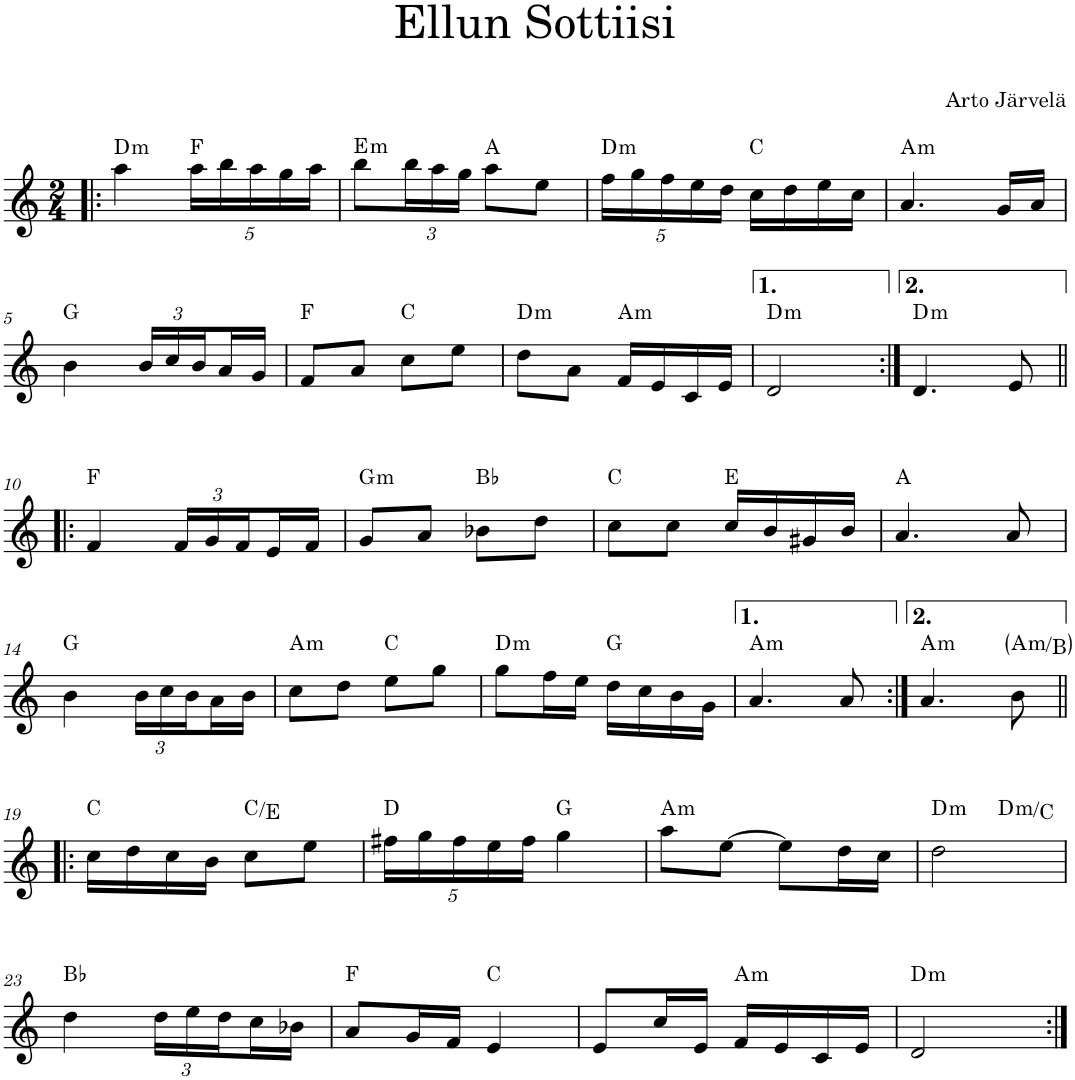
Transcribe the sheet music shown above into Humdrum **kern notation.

**kern	**harte
*part1	*part1
*staff1	*
*I"Violin	*
*I'Vln.	*
*clefG2	*
*k[]	*
*M2/4	*
=1!|:	=1!|:
!	!LO:H:kt=m
4aa\	D:min
*Xbrackettup	*
20aa\LL	F:maj
20bb\	.
20aa\	.
20gg\	.
20aa\JJ	.
=2	=2
!	!LO:H:kt=m
8bb\L	E:min
24bb\L	.
24aa\	.
24gg\JJ	.
8aa\L	A:maj
8ee\J	.
=3	=3
!	!LO:H:kt=m
20ff\LL	D:min
20gg\	.
20ff\	.
20ee\	.
20dd\JJ	.
16cc\LL	C:maj
16dd\	.
16ee\	.
16cc\JJ	.
=4	=4
!	!LO:H:kt=m
4.a/	A:min
16g/LL	.
16a/JJ	.
!!LO:LB:g=z
=5	=5
4b\	G:maj
24b/LL	.
24cc/	.
24b/	.
16a/	.
16g/JJ	.
=6	=6
8f/L	F:maj
8a/J	.
8cc\L	C:maj
8ee\J	.
=7	=7
!	!LO:H:kt=m
8dd\L	D:min
8a\J	.
!	!LO:H:kt=m
16f/LL	A:min
16e/	.
16c/	.
16e/JJ	.
=8	=8
!	!LO:H:kt=m
2d/	D:min
=9:|!	=9:|!
!	!LO:H:kt=m
4.d/	D:min
8e/	.
!!LO:LB:g=z
=10!|:	=10!|:
4f/	F:maj
24f/LL	.
24g/	.
24f/	.
16e/	.
16f/JJ	.
=11	=11
!	!LO:H:kt=m
8g/L	G:min
8a/J	.
8b-X\L	Bb:maj
8dd\J	.
=12	=12
8cc\L	C:maj
8cc\J	.
16cc/LL	E:maj
16b/	.
16g#X/	.
16b/JJ	.
=13	=13
4.a/	A:maj
8a/	.
!!LO:LB:g=z
=14	=14
4b\	G:maj
24b\LL	.
24cc\	.
24b\	.
16a\	.
16b\JJ	.
=15	=15
!	!LO:H:kt=m
8cc\L	A:min
8dd\J	.
8ee\L	C:maj
8gg\J	.
=16	=16
!	!LO:H:kt=m
8gg\L	D:min
16ff\L	.
16ee\JJ	.
16dd\LL	G:maj
16cc\	.
16b\	.
16g\JJ	.
=17	=17
!	!LO:H:kt=m
4.a/	A:min
8a/	.
=18:|!	=18:|!
!	!LO:H:kt=m
4.a/	A:min
!	!LO:H:kt=m
8b\	A:min/2
!!LO:LB:g=z
=19!|:	=19!|:
16cc\LL	C:maj
16dd\	.
16cc\	.
16b\JJ	.
8cc\L	C:maj/3
8ee\J	.
=20	=20
20ff#X\LL	D:maj
20gg\	.
20ff#\	.
20ee\	.
20ff#\JJ	.
4gg\	G:maj
=21	=21
!	!LO:H:kt=m
8aa\L	A:min
[8ee\J	.
8ee\L]	.
16dd\L	.
16cc\JJ	.
=22	=22
!	!LO:H:kt=m
*^	*
2dd\	4ryy	D:min
!	!	!LO:H:kt=m
.	4ryy	D:min/b7
*v	*v	*
!!LO:LB:g=z
=23	=23
4dd\	Bb:maj
24dd\LL	.
24ee\	.
24dd\	.
16cc\	.
16b-X\JJ	.
=24	=24
8a/L	F:maj
16g/L	.
16f/JJ	.
4e/	C:maj
=25	=25
8e/L	.
16cc/L	.
16e/JJ	.
!	!LO:H:kt=m
16f/LL	A:min
16e/	.
16c/	.
16e/JJ	.
=26	=26
!	!LO:H:kt=m
2d/	D:min
=:|!	=:|!
*-	*-
